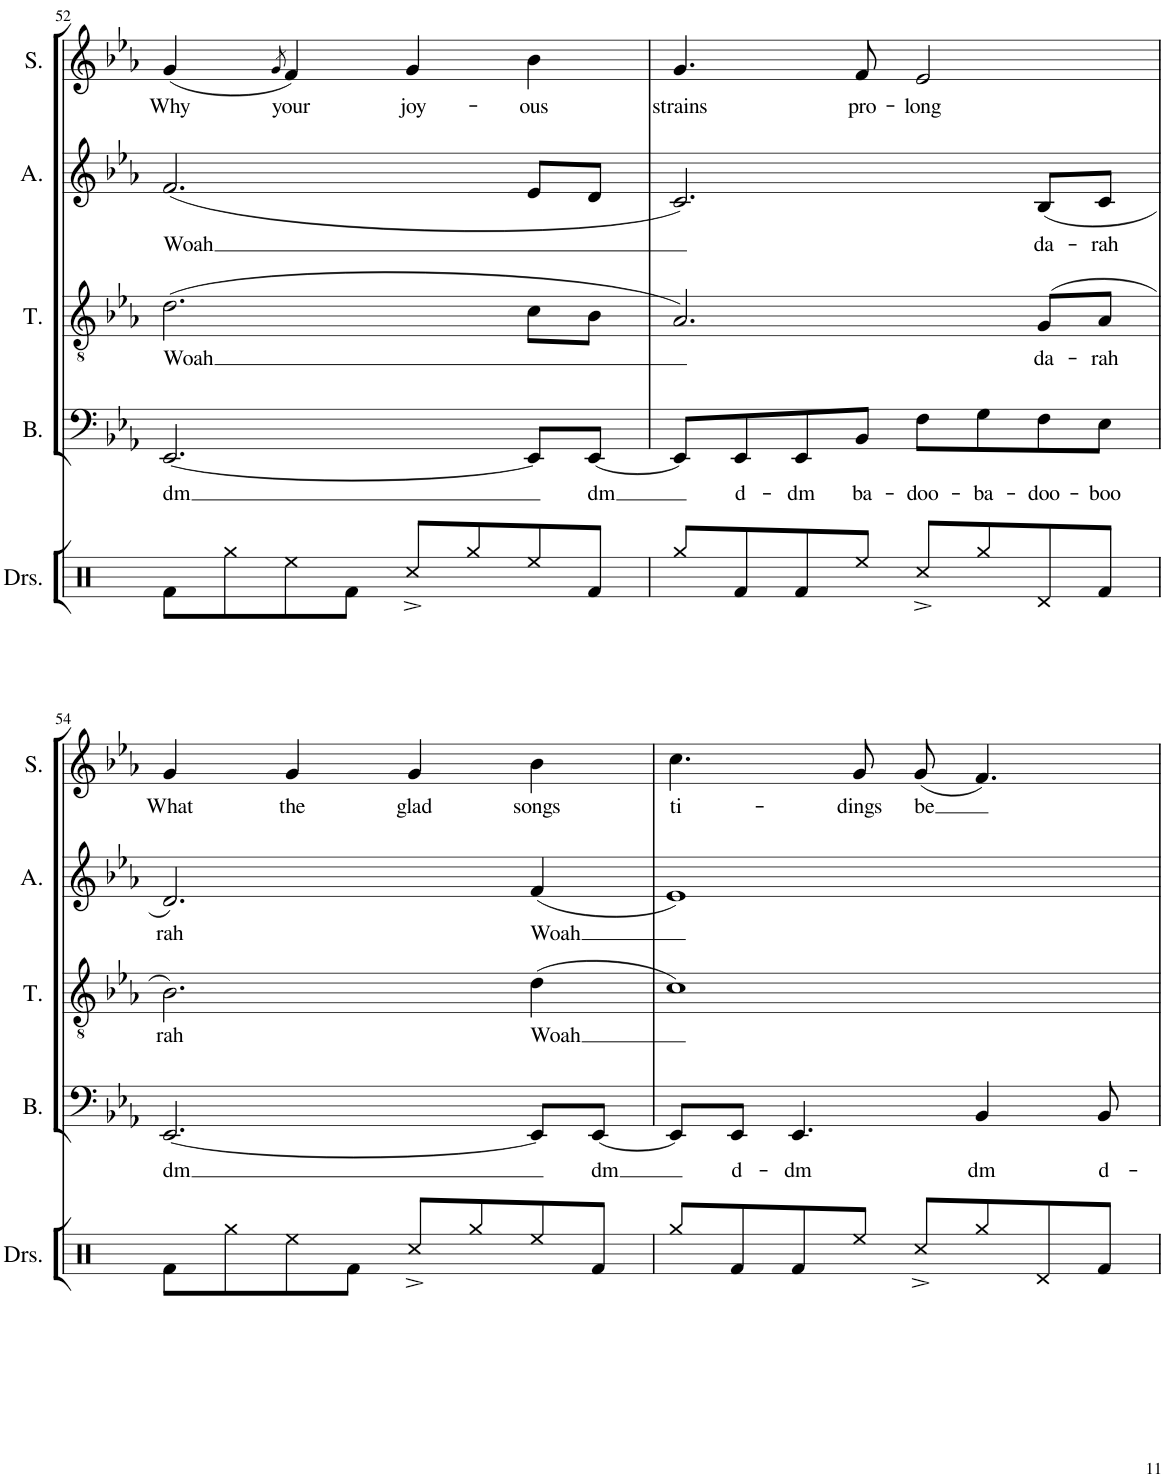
**kern	**text	**kern	**text	**kern	**text	**kern	**text
*part4	*part4	*part3	*part3	*part2	*part2	*part1	*part1
*staff4	*staff4	*staff3	*staff3	*staff2	*staff2	*staff1	*staff1
*I"Bass	*	*I"Tenor	*	*I"Alto	*	*I"Soprano	*
*I'B.	*	*I'T.	*	*I'A.	*	*I'S.	*
!!LO:PB:g=z
*clefF4	*	*clefGv2	*	*clefG2	*	*clefG2	*
*k[b-e-a-]	*	*k[b-e-a-]	*	*k[b-e-a-]	*	*k[b-e-a-]	*
*M4/4	*	*M4/4	*	*M4/4	*	*M4/4	*
=52	=52	=52	=52	=52	=52	=52	=52
!	!LO:LY:b	!	!LO:LY:b	!	!LO:LY:b	!	!LO:LY:b
[2.EE-/	dm	(2.d\	Woah	(2.f/	Woah	(4g/	Why
.	.	.	.	.	.	8qg/	.
!	!	!	!	!	!	!	!LO:LY:b
.	.	.	.	.	.	4f/)	your
!	!	!	!	!	!	!	!LO:LY:b
.	.	.	.	.	.	4g/	joy-
!	!	!	!	!	!	!	!LO:LY:b
8EE-'/L]	.	8c\L	.	8e-/L	.	4b-\	-ous
!	!LO:LY:b	!	!	!	!	!	!
[8EE-'/J	dm	8B-\J	.	8d/J	.	.	.
=53	=53	=53	=53	=53	=53	=53	=53
!	!	!	!	!	!	!	!LO:LY:b
8EE-'/L]	.	2.A-/)	.	2.c/)	.	4.g/	strains
!	!LO:LY:b	!	!	!	!	!	!
8EE-/	d-	.	.	.	.	.	.
!	!LO:LY:b	!	!	!	!	!	!
8EE-/	-dm	.	.	.	.	.	.
!	!LO:LY:b	!	!	!	!	!	!LO:LY:b
8BB-/J	ba-	.	.	.	.	8f/	pro-
!	!LO:LY:b	!	!	!	!	!	!LO:LY:b
8F\L	-doo-	.	.	.	.	2e-/	-long
!	!LO:LY:b	!	!	!	!	!	!
8G\	-ba-	.	.	.	.	.	.
!	!LO:LY:b	!	!LO:LY:b	!	!LO:LY:b	!	!
8F\	-doo-	(8G/L	da-	(8B-/L	da-	.	.
!	!LO:LY:b	!	!LO:LY:b	!	!LO:LY:b	!	!
8E-\J	-boo	8A-/J	-rah	8c/J	-rah	.	.
!!LO:LB:g=z
=54	=54	=54	=54	=54	=54	=54	=54
!	!LO:LY:b	!	!LO:LY:b	!	!LO:LY:b	!	!LO:LY:b
[2.EE-/	dm	2.B-\)	rah	2.d/)	rah	4g/	What
!	!	!	!	!	!	!	!LO:LY:b
.	.	.	.	.	.	4g/	the
!	!	!	!	!	!	!	!LO:LY:b
.	.	.	.	.	.	4g/	glad
!	!	!	!LO:LY:b	!	!LO:LY:b	!	!LO:LY:b
8EE-'/L]	.	(4d\	Woah	(4f/	Woah	4b-\	songs
!	!LO:LY:b	!	!	!	!	!	!
[8EE-'/J	dm	.	.	.	.	.	.
=55	=55	=55	=55	=55	=55	=55	=55
!	!	!	!	!	!	!	!LO:LY:b
8EE-'/L]	.	1c)	.	1e-)	.	4.cc\	ti-
!	!LO:LY:b	!	!	!	!	!	!
8EE-'/J	d-	.	.	.	.	.	.
!	!LO:LY:b	!	!	!	!	!	!
4.EE-/	dm	.	.	.	.	.	.
!	!	!	!	!	!	!	!LO:LY:b
.	.	.	.	.	.	8g/	-dings
!	!	!	!	!	!	!	!LO:LY:b
.	.	.	.	.	.	(8g/	be
!	!LO:LY:b	!	!	!	!	!	!
4BB-/	dm	.	.	.	.	4.f/)	.
!	!LO:LY:b	!	!	!	!	!	!
8BB-/	d-	.	.	.	.	.	.
=	=	=	=	=	=	=	=
*-	*-	*-	*-	*-	*-	*-	*-
